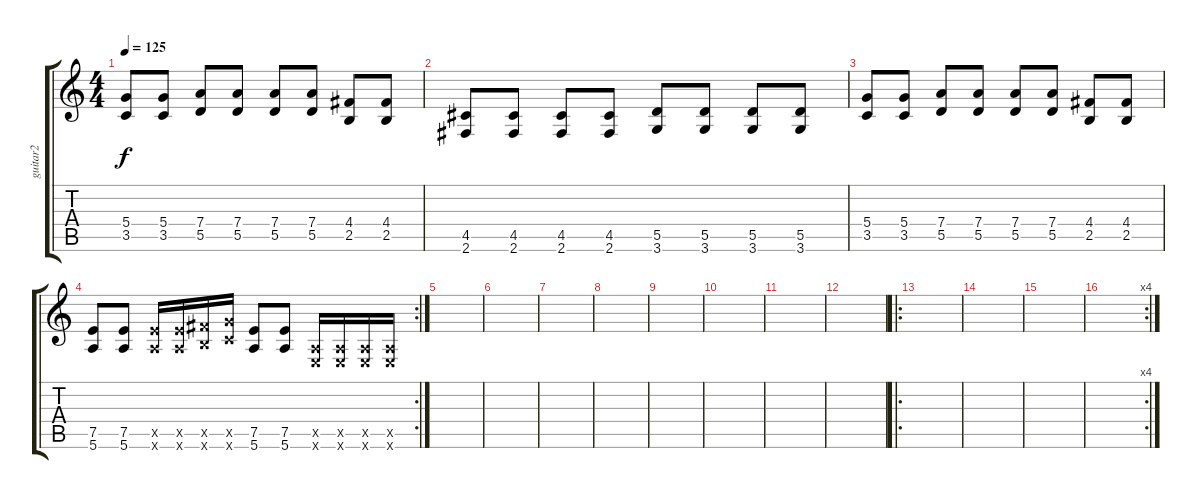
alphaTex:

\track ("guitar2" "guitar2") {instrument distortionguitar}
\staff {score tabs}
\tuning (E4 B3 G3 D3 A2 E2) {hide}
\ts (4 4)
\tempo 125
\clef g2
\ks c
(5.4 3.5).8{dy f} (5.4 3.5).8 (7.4 5.5).8 (7.4 5.5).8 (7.4 5.5).8 (7.4 5.5).8 (4.4 2.5).8 (4.4 2.5).8 |
(4.5 2.6).8 (4.5 2.6).8 (4.5 2.6).8 (4.5 2.6).8 (5.5 3.6).8 (5.5 3.6).8 (5.5 3.6).8 (5.5 3.6).8 |
(5.4 3.5).8 (5.4 3.5).8 (7.4 5.5).8 (7.4 5.5).8 (7.4 5.5).8 (7.4 5.5).8 (4.4 2.5).8 (4.4 2.5).8 |
\rc 2
(7.5 5.6).8 (7.5 5.6).8 (7.5{x} 5.6{x}).16 (7.5{x} 5.6{x}).16 (9.5{x} 7.6{x}).16 (10.5{x} 8.6{x}).16 (7.5 5.6).8 (7.5 5.6).8 (0.5{x} 0.6{x}).16 (0.5{x} 0.6{x}).16 (0.5{x} 0.6{x}).16 (0.5{x} 0.6{x}).16 |
|
|
|
|
|
|
|
|
\ro
|
|
|
\rc 4
